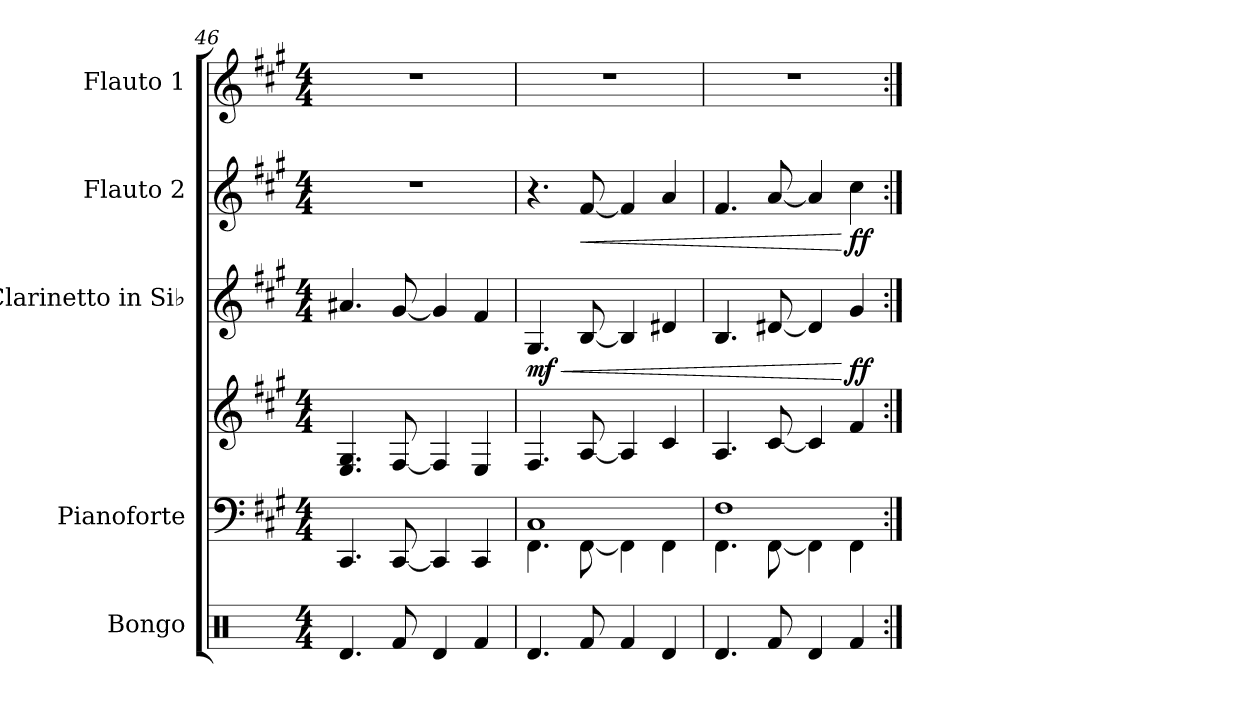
**kern	**kern	**kern	**kern	**dynam	**kern	**dynam	**kern
*part5	*part4	*part4	*part3	*part3	*part2	*part2	*part1
*staff6	*staff5	*staff4	*staff3	*staff3	*staff2	*staff2	*staff1
*I"Bongo	*I"Pianoforte	*	*I"Clarinetto in Si♭	*	*I"Flauto 2	*	*I"Flauto 1
*I'Bon.	*I'Pf.	*	*I'Cl. Si♭	*	*I'Fl.2	*	*I'Fl.1
*clefX	*clefF4	*clefG2	*clefG2	*	*clefG2	*	*clefG2
*	*	*	*ITrd1c2	*	*	*	*
*k[]	*k[f#c#g#]	*k[f#c#g#]	*k[f#]	*	*k[f#c#g#]	*	*k[f#c#g#]
*M4/4	*M4/4	*M4/4	*M4/4	*	*M4/4	*	*M4/4
=46	=46	=46	=46	=46	=46	=46	=46
4.Rd/	4.CC#/	4.E/ 4.G#/	4.g#X/	.	1r	.	1r
8Rf/	[8CC#/	[8F#/	[8f#/	.	.	.	.
4Rd/	4CC#/]	4F#/]	4f#/]	.	.	.	.
4Rf/	4CC#/	4E/	4e/	.	.	.	.
=47	=47	=47	=47	=47	=47	=47	=47
*	*^	*	*	*	*	*	*
!	!	!	!	!	!LO:HP:b	!	!	!
!	!	!	!	!	!LO:DY:n=1:b	!	!	!
4.Rd/	1C#	4.FF#\	4.F#/	4.F#/	< mf	4.r	.	1r
!	!	!	!	!	!	!	!LO:HP:b	!
8Rf/	.	[8FF#\	[8A/	[8A/	.	[8f#/	<	.
4Rf/	.	4FF#\]	4A/]	4A/]	.	4f#/]	.	.
4Rd/	.	4FF#\	4c#/	4c#X/	.	4a/	.	.
=48	=48	=48	=48	=48	=48	=48	=48	=48
4.Rd/	1F#	4.FF#\	4.A/	4.A/	.	4.f#/	.	1r
8Rf/	.	[8FF#\	[8c#/	[8c#X/	.	[8a/	.	.
4Rd/	.	4FF#\]	4c#/]	4c#/]	.	4a/]	.	.
!	!	!	!	!	!LO:DY:n=1:b	!	!LO:DY:n=1:b	!
4Rf/	.	4FF#\	4f#/	4f#/	[ ff	4cc#\	[ ff	.
*	*v	*v	*	*	*	*	*	*
=:|!	=:|!	=:|!	=:|!	=:|!	=:|!	=:|!	=:|!
*-	*-	*-	*-	*-	*-	*-	*-
